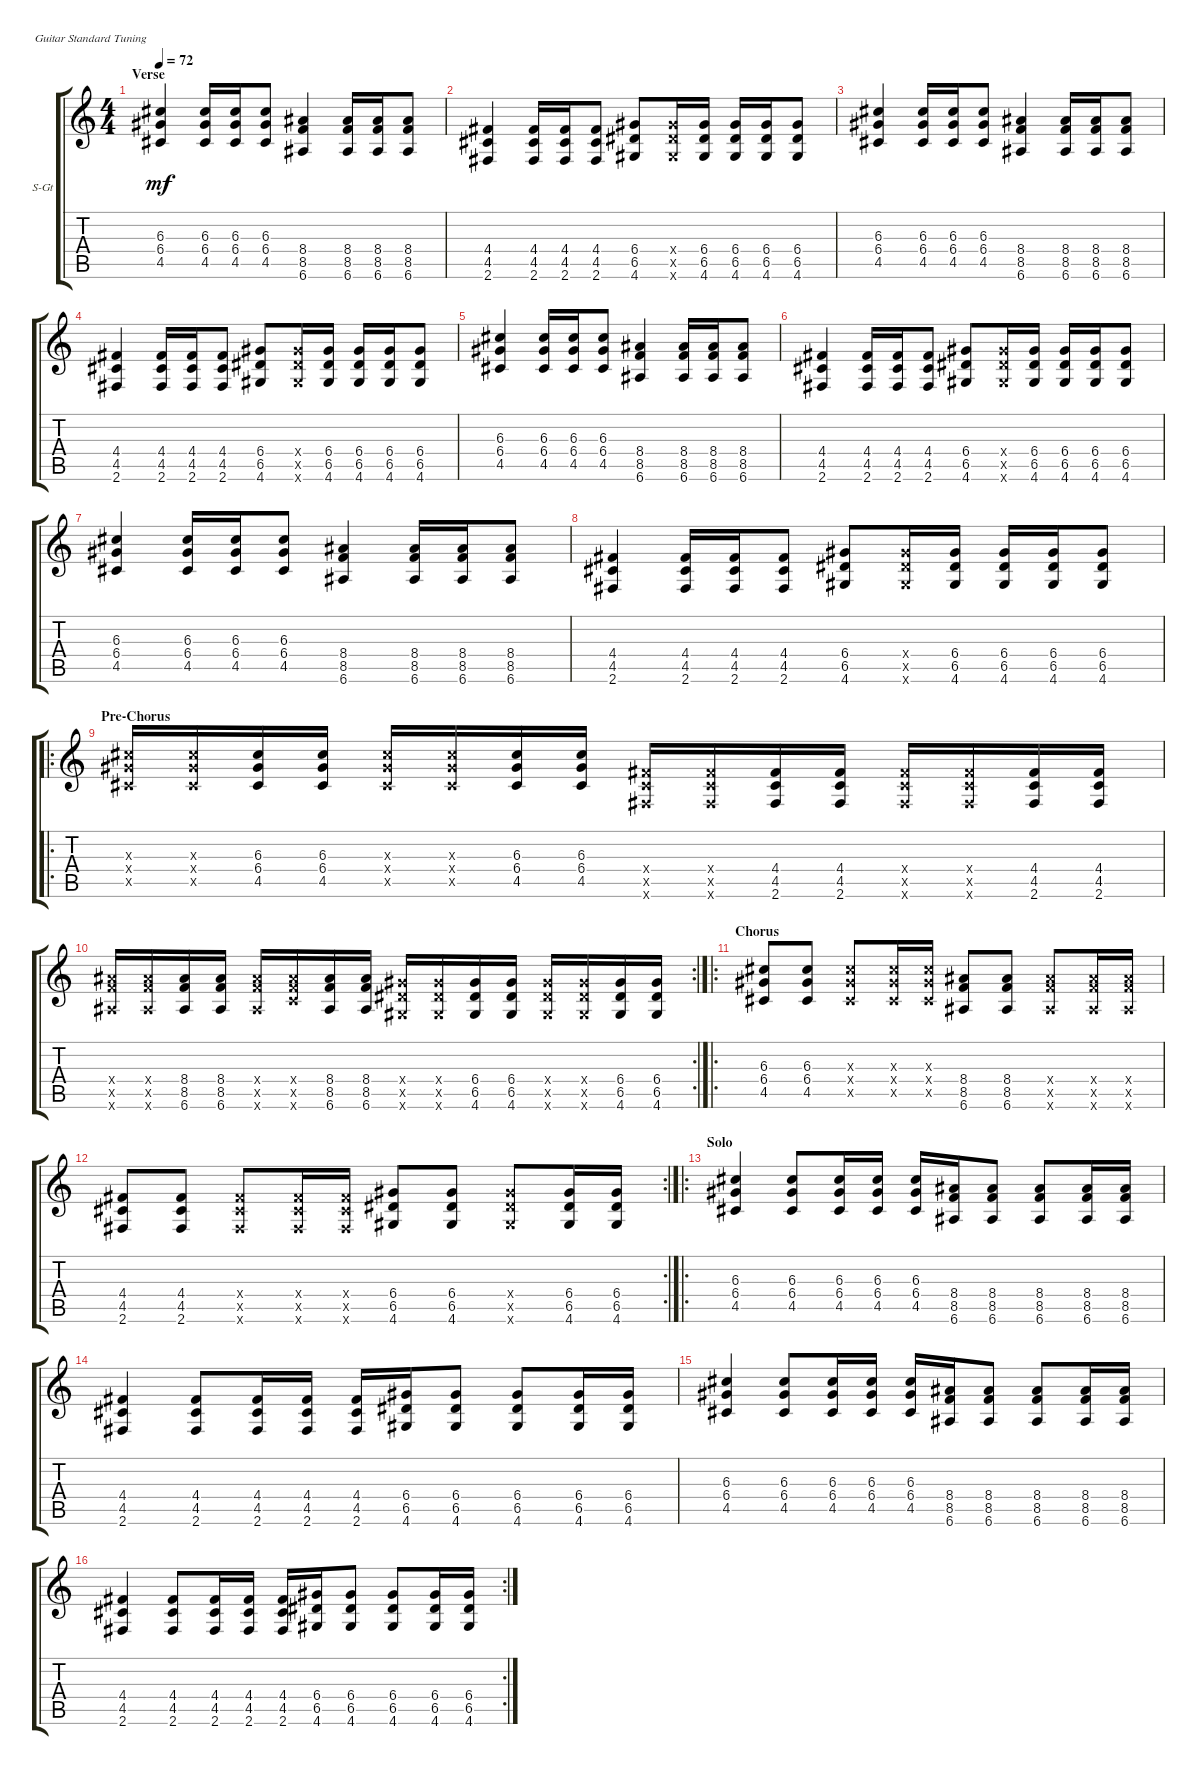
\defaultSystemsLayout 4
\bracketExtendMode groupsimilarinstruments
\firstSystemTrackNameOrientation horizontal
\otherSystemsTrackNameOrientation horizontal
\track ("Guitar 2 (rhythm)" "S-Gt") {instrument acousticguitarsteel}
\staff {score tabs}
\tuning (E4 B3 G3 D3 A2 E2)
\ts (4 4)
\section ("" "Verse")
\tempo 72
\clef g2
\ks c
(6.3 6.4 4.5).4{dy mf} (6.4 6.3 4.5).16 (6.4 6.3 4.5).16 (6.4 6.3 4.5).8 (6.6 8.5 8.4).4 (8.4 8.5 6.6).16 (8.5 8.4 6.6).16 (8.5 8.4 6.6).8 |
(4.4 4.5 2.6).4 (2.6 4.4 4.5).16 (2.6 4.4 4.5).16 (2.6 4.5 4.4).8 (6.5 6.4 4.6).8 (6.4{x} 6.5{x} 4.6{x}).16 (6.4 6.5 4.6).16 (6.5 6.4 4.6).16 (6.4 6.5 4.6).16 (4.6 6.5 6.4).8 |
(6.3 6.4 4.5).4 (6.4 6.3 4.5).16 (6.4 6.3 4.5).16 (6.4 6.3 4.5).8 (6.6 8.5 8.4).4 (8.4 8.5 6.6).16 (8.5 8.4 6.6).16 (8.5 8.4 6.6).8 |
(4.4 4.5 2.6).4 (2.6 4.4 4.5).16 (2.6 4.4 4.5).16 (2.6 4.5 4.4).8 (6.5 6.4 4.6).8 (6.4{x} 6.5{x} 4.6{x}).16 (6.4 6.5 4.6).16 (6.5 6.4 4.6).16 (6.4 6.5 4.6).16 (4.6 6.5 6.4).8 |
(6.3 6.4 4.5).4 (6.4 6.3 4.5).16 (6.4 6.3 4.5).16 (6.4 6.3 4.5).8 (6.6 8.5 8.4).4 (8.4 8.5 6.6).16 (8.5 8.4 6.6).16 (8.5 8.4 6.6).8 |
(4.4 4.5 2.6).4 (2.6 4.4 4.5).16 (2.6 4.4 4.5).16 (2.6 4.5 4.4).8 (6.5 6.4 4.6).8 (6.4{x} 6.5{x} 4.6{x}).16 (6.4 6.5 4.6).16 (6.5 6.4 4.6).16 (6.4 6.5 4.6).16 (4.6 6.5 6.4).8 |
(6.3 6.4 4.5).4 (6.4 6.3 4.5).16 (6.4 6.3 4.5).16 (6.4 6.3 4.5).8 (6.6 8.5 8.4).4 (8.4 8.5 6.6).16 (8.5 8.4 6.6).16 (8.5 8.4 6.6).8 |
(4.4 4.5 2.6).4 (2.6 4.4 4.5).16 (2.6 4.4 4.5).16 (2.6 4.5 4.4).8 (6.5 6.4 4.6).8 (6.4{x} 6.5{x} 4.6{x}).16 (6.4 6.5 4.6).16 (6.5 6.4 4.6).16 (6.4 6.5 4.6).16 (4.6 6.5 6.4).8 |
\ro
\section ("" "Pre-Chorus")
(6.4{x} 6.3{x} 4.5{x}).16 (4.5{x} 6.4{x} 6.3{x}).16 (6.3 6.4 4.5).16 (4.5 6.4 6.3).16 (6.4{x} 6.3{x} 4.5{x}).16 (4.5{x} 6.4{x} 6.3{x}).16 (6.3 6.4 4.5).16 (4.5 6.4 6.3).16 (4.5{x} 4.4{x} 2.6{x}).16 (4.4{x} 4.5{x} 2.6{x}).16 (2.6 4.5 4.4).16 (2.6 4.5 4.4).16 (4.5{x} 4.4{x} 2.6{x}).16 (4.4{x} 4.5{x} 2.6{x}).16 (2.6 4.5 4.4).16 (2.6 4.5 4.4).16 |
\rc 2
(8.4{x} 8.5{x} 6.6{x}).16 (6.6{x} 8.5{x} 8.4{x}).16 (8.4 8.5 6.6).16 (6.6 8.5 8.4).16 (6.6{x} 8.5{x} 8.4{x}).16 (8.4{x} 8.5{x} 8.6{x}).16 (6.6 8.5 8.4).16 (8.4 8.5 6.6).16 (4.6{x} 6.5{x} 6.4{x}).16 (6.4{x} 6.5{x} 4.6{x}).16 (4.6 6.5 6.4).16 (6.4 6.5 4.6).16 (4.6{x} 6.5{x} 6.4{x}).16 (6.4{x} 6.5{x} 4.6{x}).16 (4.6 6.5 6.4).16 (6.4 6.5 4.6).16 |
\ro
\section ("" "Chorus")
(6.3 6.4 4.5).8 (6.3 6.4 4.5).8 (4.5{x} 6.3{x} 6.4{x}).8 (6.3{x} 6.4{x} 4.5{x}).16 (6.3{x} 6.4{x} 4.5{x}).16 (8.4 8.5 6.6).8 (6.6 8.5 8.4).8 (8.4{x} 8.5{x} 6.6{x}).8 (6.6{x} 8.5{x} 8.4{x}).16 (8.4{x} 8.5{x} 6.6{x}).16 |
\rc 2
(4.4 4.5 2.6).8 (2.6 4.5 4.4).8 (4.4{x} 4.5{x} 2.6{x}).8 (2.6{x} 4.5{x} 4.4{x}).16 (4.4{x} 4.5{x} 2.6{x}).16 (6.4 6.5 4.6).8 (4.6 6.5 6.4).8 (6.4{x} 6.5{x} 4.6{x}).8 (6.5 6.4 4.6).16 (6.4 6.5 4.6).16 |
\ro
\section ("" "Solo")
(6.3 4.5 6.4).4 (6.3 6.4 4.5).8 (6.3 6.4 4.5).16 (6.3 6.4 4.5).16 (6.4 4.5 6.3).16 (8.4 8.5 6.6).16 (8.5 8.4 6.6).8 (6.6 8.4 8.5).8 (8.4 8.5 6.6).16 (8.4 8.5 6.6).16 |
(4.5 4.4 2.6).4 (4.4 4.5 2.6).8 (4.4 4.5 2.6).16 (4.4 4.5 2.6).16 (4.4 4.5 2.6).16 (6.4 6.5 4.6).16 (6.5 6.4 4.6).8 (4.6 6.4 6.5).8 (6.4 6.5 4.6).16 (6.4 6.5 4.6).16 |
(6.3 4.5 6.4).4 (6.3 6.4 4.5).8 (6.3 6.4 4.5).16 (6.3 6.4 4.5).16 (6.4 4.5 6.3).16 (8.4 8.5 6.6).16 (8.5 8.4 6.6).8 (6.6 8.4 8.5).8 (8.4 8.5 6.6).16 (8.4 8.5 6.6).16 |
\rc 2
(4.5 4.4 2.6).4 (4.4 4.5 2.6).8 (4.4 4.5 2.6).16 (4.4 4.5 2.6).16 (4.4 4.5 2.6).16 (6.4 6.5 4.6).16 (6.5 6.4 4.6).8 (4.6 6.4 6.5).8 (6.4 6.5 4.6).16 (6.4 6.5 4.6).16
